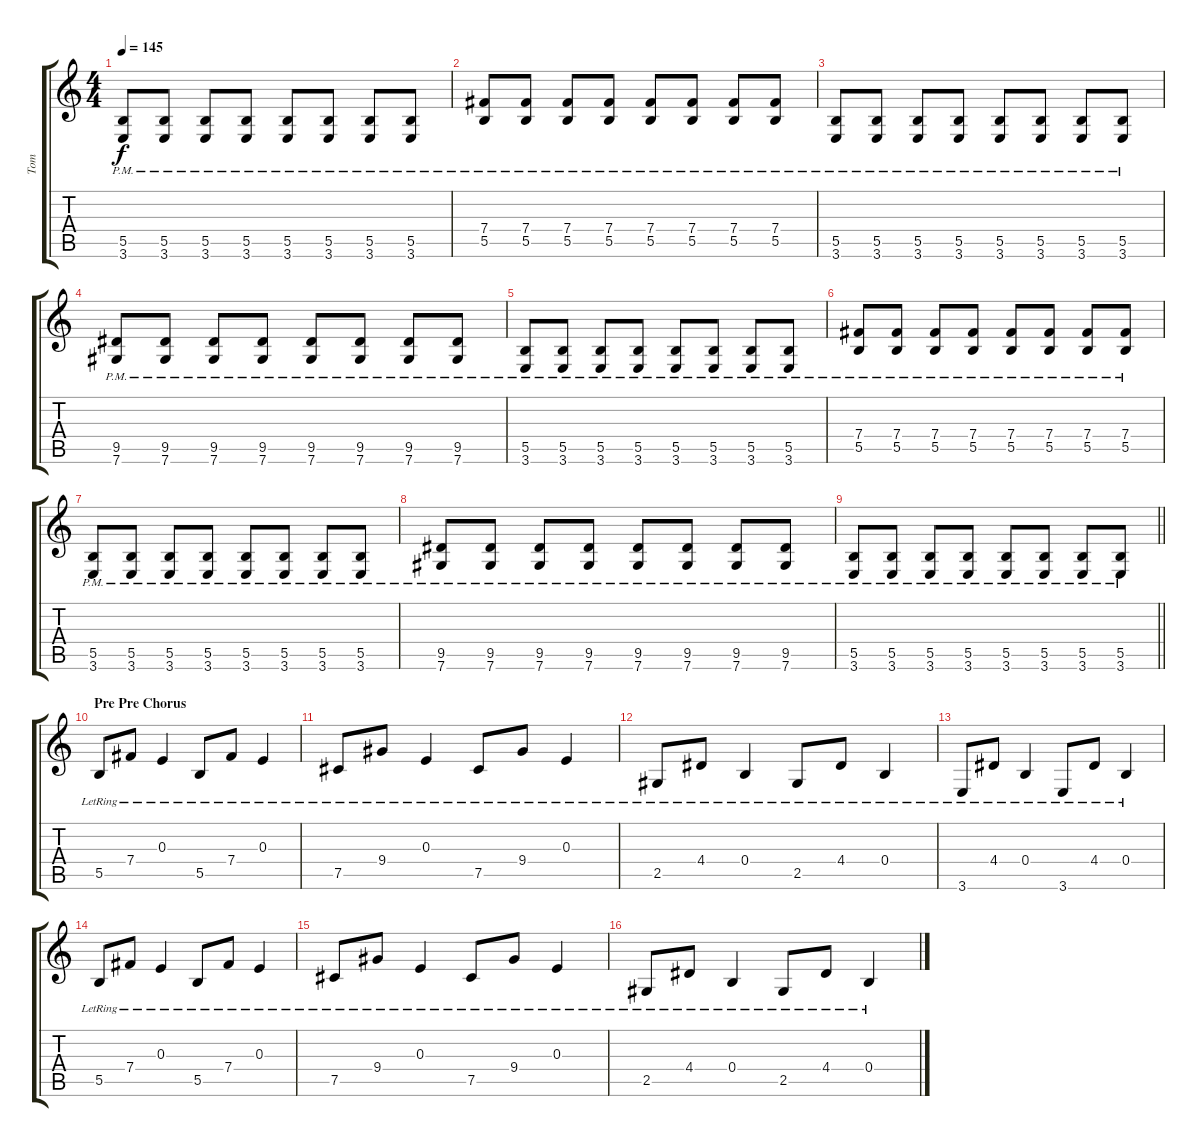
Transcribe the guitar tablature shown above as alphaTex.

\track ("Tom" "Tom") {instrument electricguitarclean}
\staff {score tabs}
\tuning (Db4 A3 E3 B2 Gb2 Db2) {hide}
\ts (4 4)
\tempo 145
\clef g2
\ks c
(5.5{pm} 3.6{pm}).8{dy f} (5.5{pm} 3.6{pm}).8 (5.5{pm} 3.6{pm}).8 (5.5{pm} 3.6{pm}).8 (5.5{pm} 3.6{pm}).8 (5.5{pm} 3.6{pm}).8 (5.5{pm} 3.6{pm}).8 (5.5{pm} 3.6{pm}).8 |
(7.4{pm} 5.5{pm}).8 (7.4{pm} 5.5{pm}).8 (7.4{pm} 5.5{pm}).8 (7.4{pm} 5.5{pm}).8 (7.4{pm} 5.5{pm}).8 (7.4{pm} 5.5{pm}).8 (7.4{pm} 5.5{pm}).8 (7.4{pm} 5.5{pm}).8 |
(5.5{pm} 3.6{pm}).8 (5.5{pm} 3.6{pm}).8 (5.5{pm} 3.6{pm}).8 (5.5{pm} 3.6{pm}).8 (5.5{pm} 3.6{pm}).8 (5.5{pm} 3.6{pm}).8 (5.5{pm} 3.6{pm}).8 (5.5{pm} 3.6{pm}).8 |
(9.5{pm} 7.6{pm}).8 (9.5{pm} 7.6{pm}).8 (9.5{pm} 7.6{pm}).8 (9.5{pm} 7.6{pm}).8 (9.5{pm} 7.6{pm}).8 (9.5{pm} 7.6{pm}).8 (9.5{pm} 7.6{pm}).8 (9.5{pm} 7.6{pm}).8 |
(5.5{pm} 3.6{pm}).8 (5.5{pm} 3.6{pm}).8 (5.5{pm} 3.6{pm}).8 (5.5{pm} 3.6{pm}).8 (5.5{pm} 3.6{pm}).8 (5.5{pm} 3.6{pm}).8 (5.5{pm} 3.6{pm}).8 (5.5{pm} 3.6{pm}).8 |
(7.4{pm} 5.5{pm}).8 (7.4{pm} 5.5{pm}).8 (7.4{pm} 5.5{pm}).8 (7.4{pm} 5.5{pm}).8 (7.4{pm} 5.5{pm}).8 (7.4{pm} 5.5{pm}).8 (7.4{pm} 5.5{pm}).8 (7.4{pm} 5.5{pm}).8 |
(5.5{pm} 3.6{pm}).8 (5.5{pm} 3.6{pm}).8 (5.5{pm} 3.6{pm}).8 (5.5{pm} 3.6{pm}).8 (5.5{pm} 3.6{pm}).8 (5.5{pm} 3.6{pm}).8 (5.5{pm} 3.6{pm}).8 (5.5{pm} 3.6{pm}).8 |
(9.5{pm} 7.6{pm}).8 (9.5{pm} 7.6{pm}).8 (9.5{pm} 7.6{pm}).8 (9.5{pm} 7.6{pm}).8 (9.5{pm} 7.6{pm}).8 (9.5{pm} 7.6{pm}).8 (9.5{pm} 7.6{pm}).8 (9.5{pm} 7.6{pm}).8 |
\barLineRight lightlight
(5.5{pm} 3.6{pm}).8 (5.5{pm} 3.6{pm}).8 (5.5{pm} 3.6{pm}).8 (5.5{pm} 3.6{pm}).8 (5.5{pm} 3.6{pm}).8 (5.5{pm} 3.6{pm}).8 (5.5{pm} 3.6{pm}).8 (5.5{pm} 3.6{pm}).8 |
\section ("" "Pre Pre Chorus")
5.5{lr}.8 7.4{lr}.8 0.3{lr}.4 5.5{lr}.8 7.4{lr}.8 0.3{lr}.4 |
7.5{lr}.8 9.4{lr}.8 0.3{lr}.4 7.5{lr}.8 9.4{lr}.8 0.3{lr}.4 |
2.5{lr}.8 4.4{lr}.8 0.4{lr}.4 2.5{lr}.8 4.4{lr}.8 0.4{lr}.4 |
3.6{lr}.8 4.4{lr}.8 0.4{lr}.4 3.6{lr}.8 4.4{lr}.8 0.4{lr}.4 |
5.5{lr}.8 7.4{lr}.8 0.3{lr}.4 5.5{lr}.8 7.4{lr}.8 0.3{lr}.4 |
7.5{lr}.8 9.4{lr}.8 0.3{lr}.4 7.5{lr}.8 9.4{lr}.8 0.3{lr}.4 |
2.5{lr}.8 4.4{lr}.8 0.4{lr}.4 2.5{lr}.8 4.4{lr}.8 0.4{lr}.4
